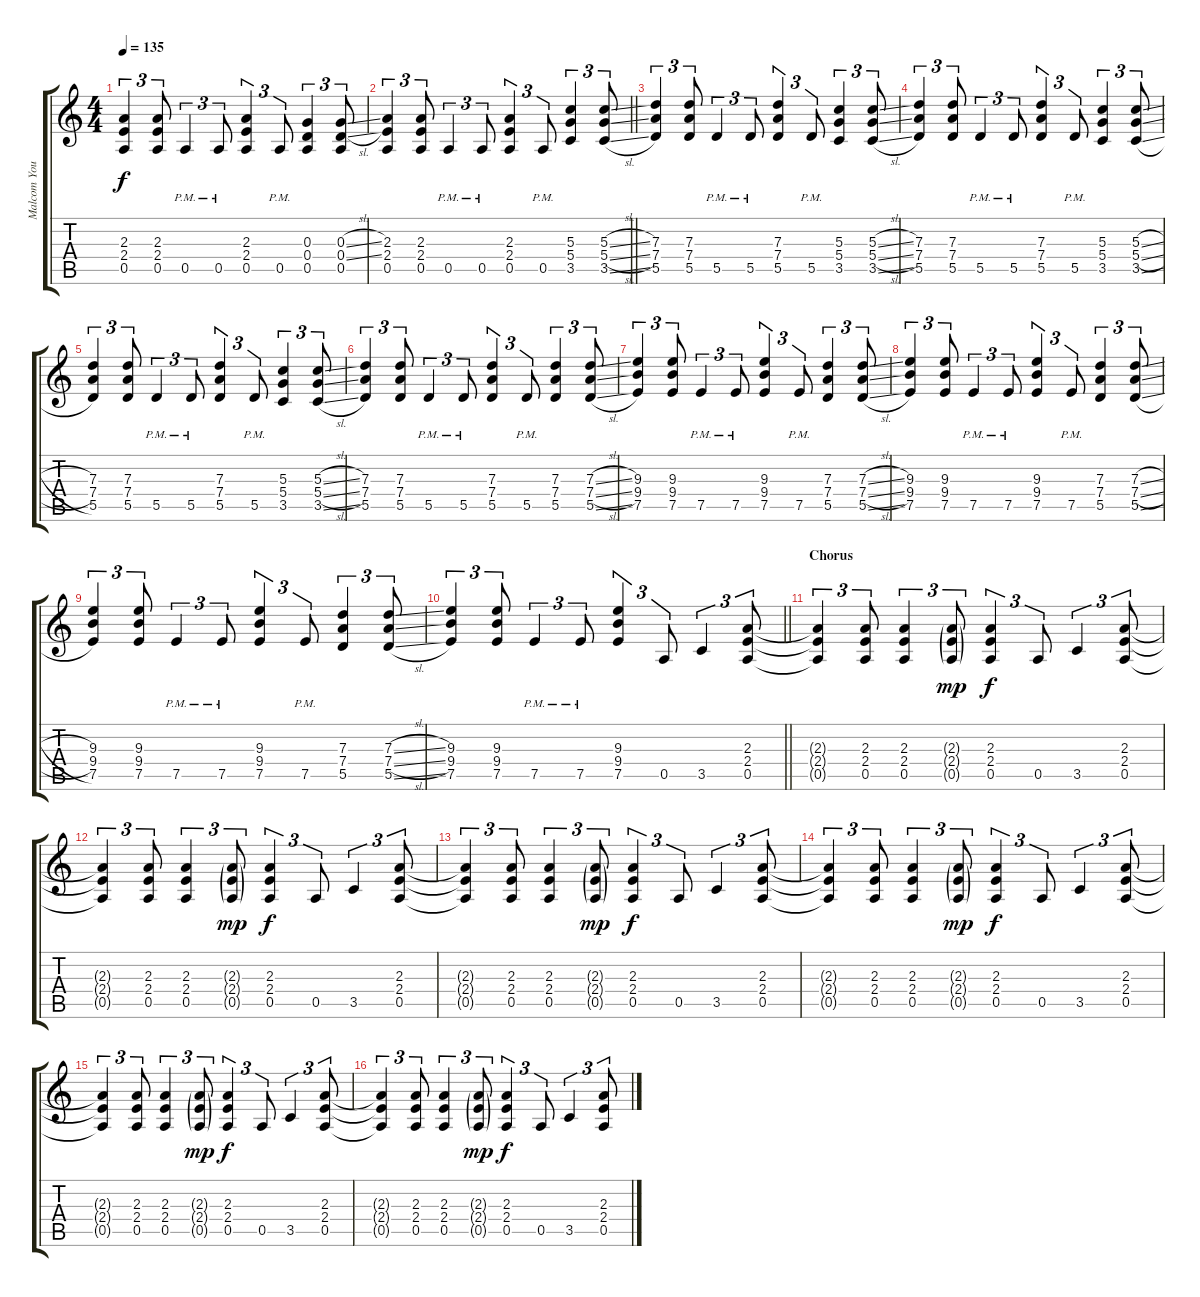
\track ("Malcom Young" "Malcom You") {instrument overdrivenguitar}
\staff {score tabs}
\tuning (E4 B3 G3 D3 A2 E2) {hide}
\ts (4 4)
\tempo 135
\clef g2
\ks c
(2.3 2.4 0.5).4{tu (3 2) dy f} (2.3 2.4 0.5).8{tu (3 2)} 0.5{pm}.4{tu (3 2)} 0.5{pm}.8{tu (3 2)} (2.3 2.4 0.5).4{tu (3 2)} 0.5{pm}.8{tu (3 2)} (0.3 0.4 0.5).4{tu (3 2)} (0.3{sl} 0.4{sl} 0.5).8{tu (3 2)} |
\barLineRight lightlight
(2.3 2.4 0.5).4{tu (3 2)} (2.3 2.4 0.5).8{tu (3 2)} 0.5{pm}.4{tu (3 2)} 0.5{pm}.8{tu (3 2)} (2.3 2.4 0.5).4{tu (3 2)} 0.5{pm}.8{tu (3 2)} (5.3 5.4 3.5).4{tu (3 2)} (5.3{sl} 5.4{sl} 3.5{sl}).8{tu (3 2)} |
(7.3 7.4 5.5).4{tu (3 2)} (7.3 7.4 5.5).8{tu (3 2)} 5.5{pm}.4{tu (3 2)} 5.5{pm}.8{tu (3 2)} (7.3 7.4 5.5).4{tu (3 2)} 5.5{pm}.8{tu (3 2)} (5.3 5.4 3.5).4{tu (3 2)} (5.3{sl} 5.4{sl} 3.5{sl}).8{tu (3 2)} |
(7.3 7.4 5.5).4{tu (3 2)} (7.3 7.4 5.5).8{tu (3 2)} 5.5{pm}.4{tu (3 2)} 5.5{pm}.8{tu (3 2)} (7.3 7.4 5.5).4{tu (3 2)} 5.5{pm}.8{tu (3 2)} (5.3 5.4 3.5).4{tu (3 2)} (5.3{sl} 5.4{sl} 3.5{sl}).8{tu (3 2)} |
(7.3 7.4 5.5).4{tu (3 2)} (7.3 7.4 5.5).8{tu (3 2)} 5.5{pm}.4{tu (3 2)} 5.5{pm}.8{tu (3 2)} (7.3 7.4 5.5).4{tu (3 2)} 5.5{pm}.8{tu (3 2)} (5.3 5.4 3.5).4{tu (3 2)} (5.3{sl} 5.4{sl} 3.5{sl}).8{tu (3 2)} |
(7.3 7.4 5.5).4{tu (3 2)} (7.3 7.4 5.5).8{tu (3 2)} 5.5{pm}.4{tu (3 2)} 5.5{pm}.8{tu (3 2)} (7.3 7.4 5.5).4{tu (3 2)} 5.5{pm}.8{tu (3 2)} (7.3 7.4 5.5).4{tu (3 2)} (7.3{sl} 7.4{sl} 5.5{sl}).8{tu (3 2)} |
(9.3 9.4 7.5).4{tu (3 2)} (9.3 9.4 7.5).8{tu (3 2)} 7.5{pm}.4{tu (3 2)} 7.5{pm}.8{tu (3 2)} (9.3 9.4 7.5).4{tu (3 2)} 7.5{pm}.8{tu (3 2)} (7.3 7.4 5.5).4{tu (3 2)} (7.3{sl} 7.4{sl} 5.5{sl}).8{tu (3 2)} |
(9.3 9.4 7.5).4{tu (3 2)} (9.3 9.4 7.5).8{tu (3 2)} 7.5{pm}.4{tu (3 2)} 7.5{pm}.8{tu (3 2)} (9.3 9.4 7.5).4{tu (3 2)} 7.5{pm}.8{tu (3 2)} (7.3 7.4 5.5).4{tu (3 2)} (7.3{sl} 7.4{sl} 5.5{sl}).8{tu (3 2)} |
(9.3 9.4 7.5).4{tu (3 2)} (9.3 9.4 7.5).8{tu (3 2)} 7.5{pm}.4{tu (3 2)} 7.5{pm}.8{tu (3 2)} (9.3 9.4 7.5).4{tu (3 2)} 7.5{pm}.8{tu (3 2)} (7.3 7.4 5.5).4{tu (3 2)} (7.3{sl} 7.4{sl} 5.5{sl}).8{tu (3 2)} |
\barLineRight lightlight
(9.3 9.4 7.5).4{tu (3 2)} (9.3 9.4 7.5).8{tu (3 2)} 7.5{pm}.4{tu (3 2)} 7.5{pm}.8{tu (3 2)} (9.3 9.4 7.5).4{tu (3 2)} 0.5.8{tu (3 2)} 3.5.4{tu (3 2)} (2.3 2.4 0.5).8{tu (3 2)} |
\section ("" "Chorus")
(2.3{t} 2.4{t} 0.5{t}).4{tu (3 2)} (2.3 2.4 0.5).8{tu (3 2)} (2.3 2.4 0.5).4{tu (3 2)} (2.3{g} 2.4{g} 0.5{g}).8{tu (3 2) dy mp} (2.3 2.4 0.5).4{tu (3 2) dy f} 0.5.8{tu (3 2)} 3.5.4{tu (3 2)} (2.3 2.4 0.5).8{tu (3 2)} |
(2.3{t} 2.4{t} 0.5{t}).4{tu (3 2)} (2.3 2.4 0.5).8{tu (3 2)} (2.3 2.4 0.5).4{tu (3 2)} (2.3{g} 2.4{g} 0.5{g}).8{tu (3 2) dy mp} (2.3 2.4 0.5).4{tu (3 2) dy f} 0.5.8{tu (3 2)} 3.5.4{tu (3 2)} (2.3 2.4 0.5).8{tu (3 2)} |
(2.3{t} 2.4{t} 0.5{t}).4{tu (3 2)} (2.3 2.4 0.5).8{tu (3 2)} (2.3 2.4 0.5).4{tu (3 2)} (2.3{g} 2.4{g} 0.5{g}).8{tu (3 2) dy mp} (2.3 2.4 0.5).4{tu (3 2) dy f} 0.5.8{tu (3 2)} 3.5.4{tu (3 2)} (2.3 2.4 0.5).8{tu (3 2)} |
(2.3{t} 2.4{t} 0.5{t}).4{tu (3 2)} (2.3 2.4 0.5).8{tu (3 2)} (2.3 2.4 0.5).4{tu (3 2)} (2.3{g} 2.4{g} 0.5{g}).8{tu (3 2) dy mp} (2.3 2.4 0.5).4{tu (3 2) dy f} 0.5.8{tu (3 2)} 3.5.4{tu (3 2)} (2.3 2.4 0.5).8{tu (3 2)} |
(2.3{t} 2.4{t} 0.5{t}).4{tu (3 2)} (2.3 2.4 0.5).8{tu (3 2)} (2.3 2.4 0.5).4{tu (3 2)} (2.3{g} 2.4{g} 0.5{g}).8{tu (3 2) dy mp} (2.3 2.4 0.5).4{tu (3 2) dy f} 0.5.8{tu (3 2)} 3.5.4{tu (3 2)} (2.3 2.4 0.5).8{tu (3 2)} |
(2.3{t} 2.4{t} 0.5{t}).4{tu (3 2)} (2.3 2.4 0.5).8{tu (3 2)} (2.3 2.4 0.5).4{tu (3 2)} (2.3{g} 2.4{g} 0.5{g}).8{tu (3 2) dy mp} (2.3 2.4 0.5).4{tu (3 2) dy f} 0.5.8{tu (3 2)} 3.5.4{tu (3 2)} (2.3 2.4 0.5).8{tu (3 2)}
